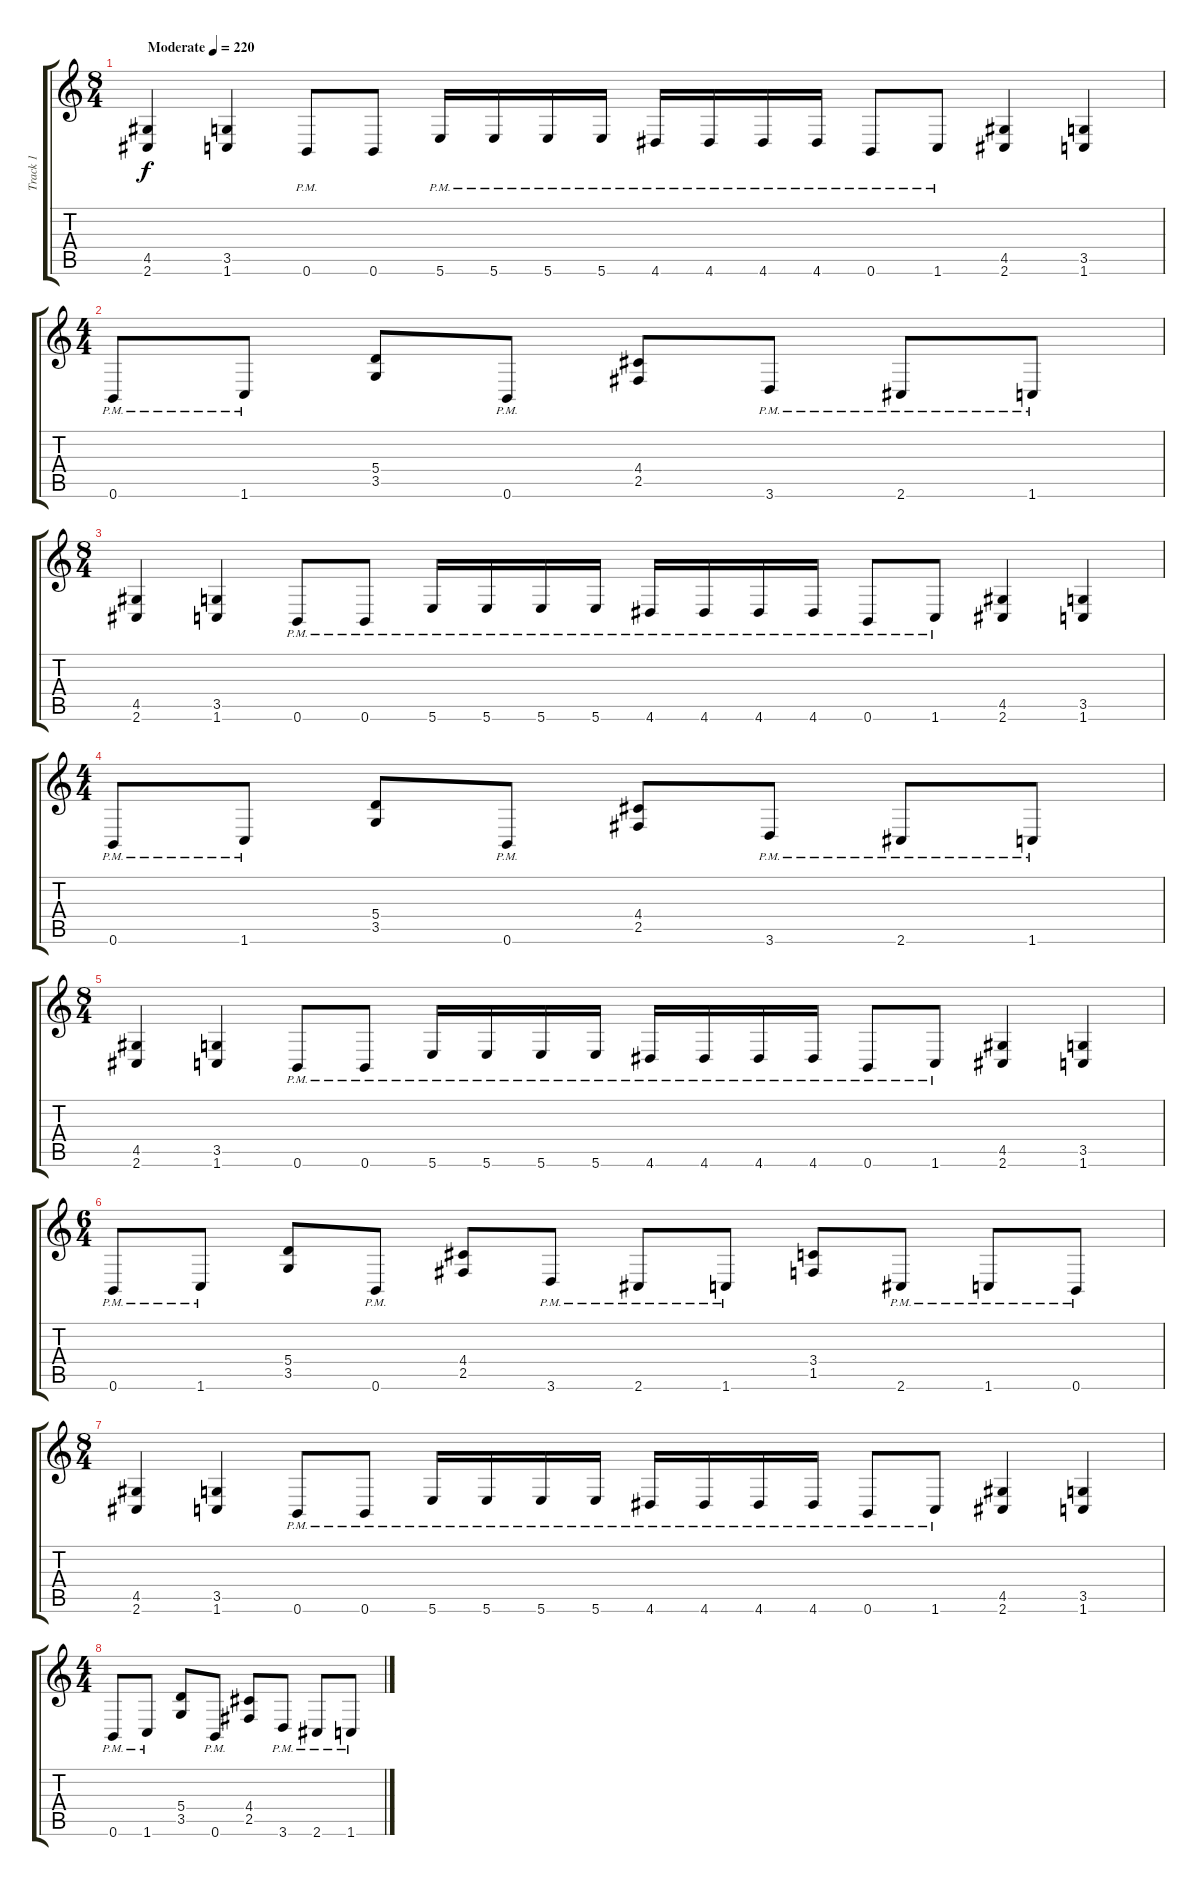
\track ("Track 1" "Track 1") {instrument distortionguitar}
\staff {score tabs}
\tuning (B3 Gb3 D3 A2 E2 B1) {hide}
\ts (8 4)
\tempo (220 "Moderate")
\clef g2
\ks c
(4.5 2.6).4{dy f instrument distortionguitar} (3.5 1.6).4 0.6{pm}.8 0.6.8 5.6{pm}.16 5.6{pm}.16 5.6{pm}.16 5.6{pm}.16 4.6{pm}.16 4.6{pm}.16 4.6{pm}.16 4.6{pm}.16 0.6{pm}.8 1.6{pm}.8 (4.5 2.6).4 (3.5 1.6).4 |
\ts (4 4)
0.6{pm}.8 1.6{pm}.8 (5.4 3.5).8 0.6{pm}.8 (4.4 2.5).8 3.6{pm}.8 2.6{pm}.8 1.6{pm}.8 |
\ts (8 4)
(4.5 2.6).4 (3.5 1.6).4 0.6{pm}.8 0.6{pm}.8 5.6{pm}.16 5.6{pm}.16 5.6{pm}.16 5.6{pm}.16 4.6{pm}.16 4.6{pm}.16 4.6{pm}.16 4.6{pm}.16 0.6{pm}.8 1.6{pm}.8 (4.5 2.6).4 (3.5 1.6).4 |
\ts (4 4)
0.6{pm}.8 1.6{pm}.8 (5.4 3.5).8 0.6{pm}.8 (4.4 2.5).8 3.6{pm}.8 2.6{pm}.8 1.6{pm}.8 |
\ts (8 4)
(4.5 2.6).4 (3.5 1.6).4 0.6{pm}.8 0.6{pm}.8 5.6{pm}.16 5.6{pm}.16 5.6{pm}.16 5.6{pm}.16 4.6{pm}.16 4.6{pm}.16 4.6{pm}.16 4.6{pm}.16 0.6{pm}.8 1.6{pm}.8 (4.5 2.6).4 (3.5 1.6).4 |
\ts (6 4)
0.6{pm}.8 1.6{pm}.8 (5.4 3.5).8 0.6{pm}.8 (4.4 2.5).8 3.6{pm}.8 2.6{pm}.8 1.6{pm}.8 (3.4 1.5).8 2.6{pm}.8 1.6{pm}.8 0.6{pm}.8 |
\ts (8 4)
(4.5 2.6).4 (3.5 1.6).4 0.6{pm}.8 0.6{pm}.8 5.6{pm}.16 5.6{pm}.16 5.6{pm}.16 5.6{pm}.16 4.6{pm}.16 4.6{pm}.16 4.6{pm}.16 4.6{pm}.16 0.6{pm}.8 1.6{pm}.8 (4.5 2.6).4 (3.5 1.6).4 |
\ts (4 4)
0.6{pm}.8 1.6{pm}.8 (5.4 3.5).8 0.6{pm}.8 (4.4 2.5).8 3.6{pm}.8 2.6{pm}.8 1.6{pm}.8
